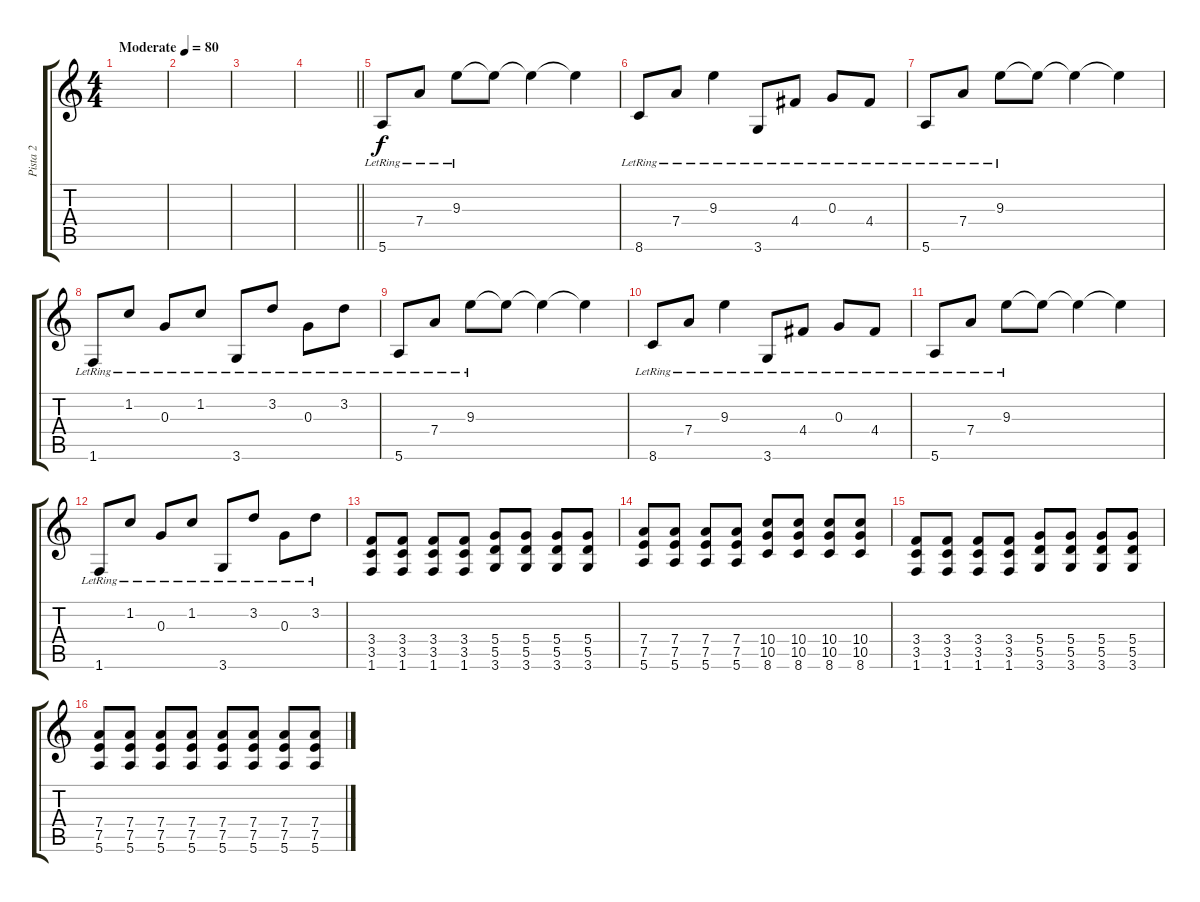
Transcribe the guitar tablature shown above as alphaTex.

\track ("Pista 2" "Pista 2") {instrument electricguitarjazz}
\staff {score tabs}
\tuning (E4 B3 G3 D3 A2 E2) {hide}
\ts (4 4)
\tempo (80 "Moderate")
\clef g2
\ks c
|
|
|
\barLineRight lightlight
|
5.6{lr}.8 7.4{lr}.8 9.3{lr}.8 9.3{t}.8 9.3{t}.4 9.3{t}.4 |
8.6{lr}.8 7.4{lr}.8 9.3{lr}.4 3.6{lr}.8 4.4{lr}.8 0.3{lr}.8 4.4{lr}.8 |
5.6{lr}.8 7.4{lr}.8 9.3{lr}.8 9.3{t}.8 9.3{t}.4 9.3{t}.4 |
1.6{lr}.8 1.2{lr}.8 0.3{lr}.8 1.2{lr}.8 3.6{lr}.8 3.2{lr}.8 0.3{lr}.8 3.2{lr}.8 |
5.6{lr}.8 7.4{lr}.8 9.3{lr}.8 9.3{t}.8 9.3{t}.4 9.3{t}.4 |
8.6{lr}.8 7.4{lr}.8 9.3{lr}.4 3.6{lr}.8 4.4{lr}.8 0.3{lr}.8 4.4{lr}.8 |
5.6{lr}.8 7.4{lr}.8 9.3{lr}.8 9.3{t}.8 9.3{t}.4 9.3{t}.4 |
1.6{lr}.8 1.2{lr}.8 0.3{lr}.8 1.2{lr}.8 3.6{lr}.8 3.2{lr}.8 0.3{lr}.8 3.2{lr}.8 |
(3.4 3.5 1.6).8{volume 13 instrument distortionguitar} (3.4 3.5 1.6).8 (3.4 3.5 1.6).8 (3.4 3.5 1.6).8 (5.4 5.5 3.6).8 (5.4 5.5 3.6).8 (5.4 5.5 3.6).8 (5.4 5.5 3.6).8 |
(7.4 7.5 5.6).8 (7.4 7.5 5.6).8 (7.4 7.5 5.6).8 (7.4 7.5 5.6).8 (10.4 10.5 8.6).8 (10.4 10.5 8.6).8 (10.4 10.5 8.6).8 (10.4 10.5 8.6).8 |
(3.4 3.5 1.6).8 (3.4 3.5 1.6).8 (3.4 3.5 1.6).8 (3.4 3.5 1.6).8 (5.4 5.5 3.6).8 (5.4 5.5 3.6).8 (5.4 5.5 3.6).8 (5.4 5.5 3.6).8 |
(7.4 7.5 5.6).8 (7.4 7.5 5.6).8 (7.4 7.5 5.6).8 (7.4 7.5 5.6).8 (7.4 7.5 5.6).8 (7.4 7.5 5.6).8 (7.4 7.5 5.6).8 (7.4 7.5 5.6).8
